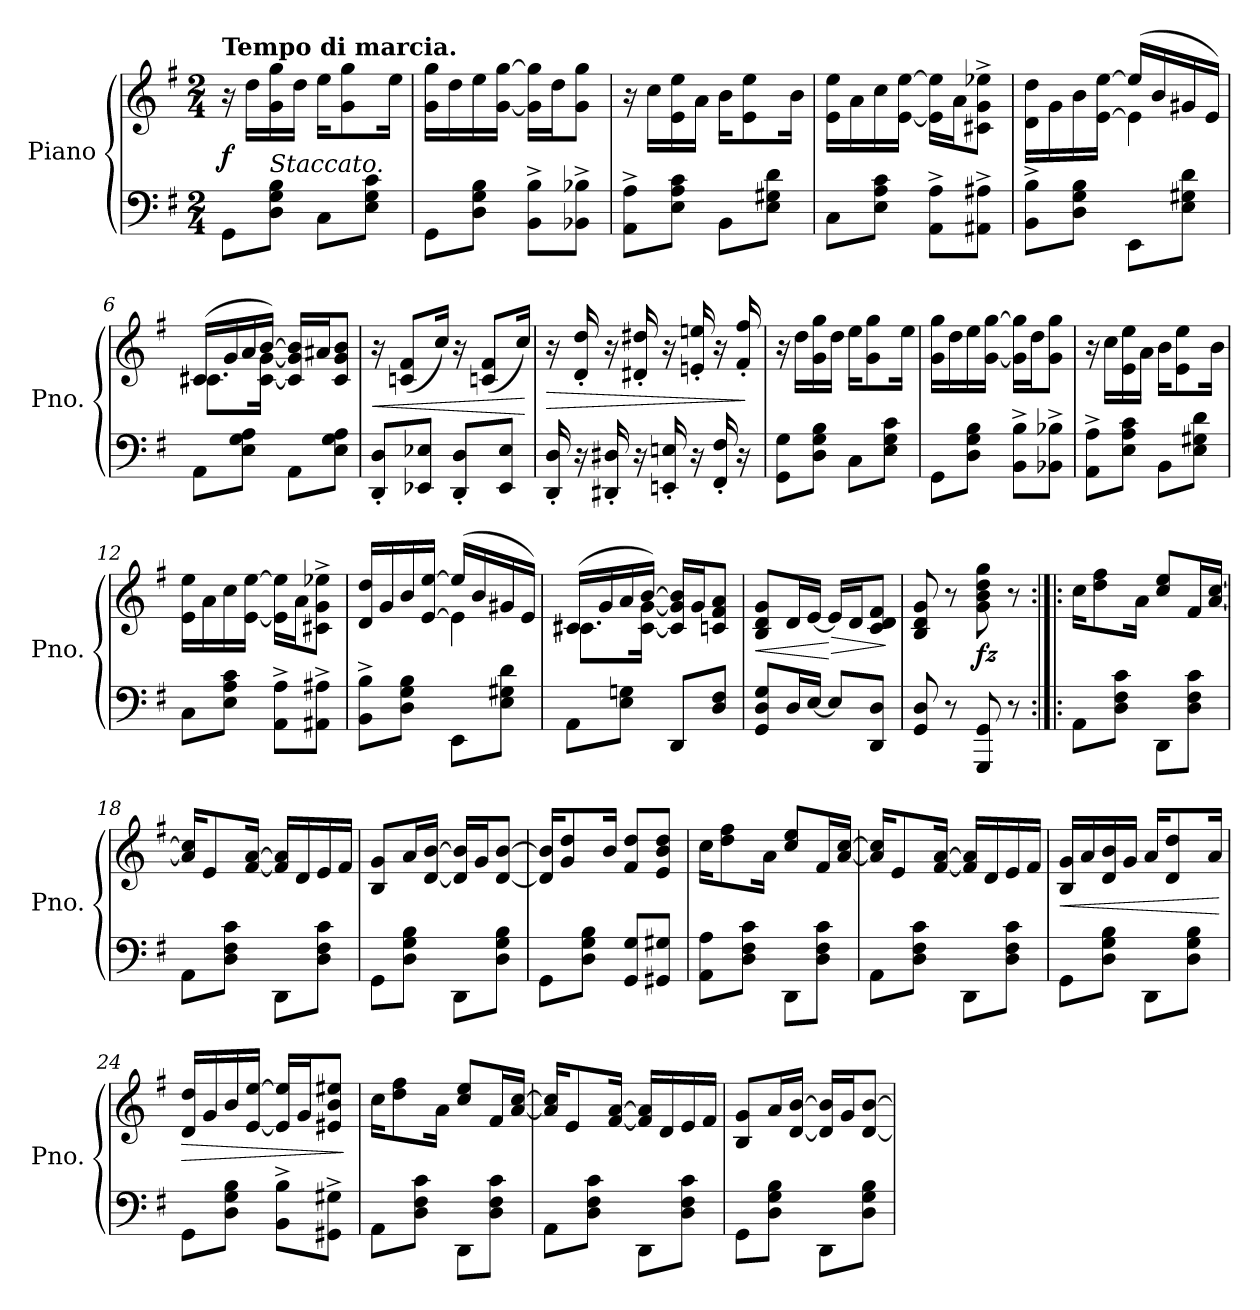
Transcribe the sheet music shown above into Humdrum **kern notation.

**kern	**kern	**dynam
*part1	*part1	*part1
*staff2	*staff1	*staff1/2
*I"Piano	*	*
*I'Pno.	*	*
*clefF4	*clefG2	*
*k[f#]	*k[f#]	*
*M2/4	*M2/4	*
*MM100	*MM100	*
=1	=1	=1
!	!LO:TX:a:B:t=Tempo di marcia.	!
!	!	!LO:DY:b
8GG\L	16r	f
.	16dd\LL	.
!LO:TX:a:i:t=Staccato.	!	!
8D\ 8G\ 8B\J	16g\ 16gg\	.
.	16dd\JJ	.
8C\L	16ee\KL	.
.	8g\ 8gg\	.
8E\ 8G\ 8c\J	.	.
.	16ee\Jk	.
=2	=2	=2
8GG\L	16g\ 16gg\LL	.
.	16dd\	.
8D\ 8G\ 8B\J	16ee\	.
.	[16g\ [16gg\JJ	.
8BB\^ 8B\^L	16g\] 16gg\]LL	.
.	16dd\J	.
8BB-X\^ 8B-X\^J	8g\ 8gg\J	.
=3	=3	=3
8AA\^ 8A\^L	16r	.
.	16cc\LL	.
8E\ 8A\ 8c\J	16e\ 16ee\	.
.	16a\JJ	.
8BB\L	16b\KL	.
.	8e\ 8ee\	.
8E\ 8G#X\ 8d\J	.	.
.	16b\Jk	.
=4	=4	=4
8C\L	16e\ 16ee\LL	.
.	16a\	.
8E\ 8A\ 8c\J	16cc\	.
.	[16e\ [16ee\JJ	.
8AA\^ 8A\^L	16e\] 16ee\]LL	.
.	16a\J	.
8AA#X\^ 8A#X\^J	8c#X\^ 8g\^ 8ee-X\^J	.
!!LO:LB:g=z
=5	=5	=5
*	*^	*
8BB\^ 8B\^L	16d\ 16dd\LL	4ryy	.
.	16g\	.	.
8D\ 8G\ 8B\J	16b\	.	.
.	[16e\ [16ee\JJ	.	.
8EE\L	(<16ee/LL]	4e\]	.
.	16b/	.	.
8E\ 8G#X\ 8d\J	16g#X/	.	.
.	16e/JJ)	.	.
=6	=6	=6	=6
8AA\L	(>16c#X/LL	8.c#\L	.
.	16g/	.	.
8E\ 8G\ 8A\J	16a/	.	.
.	[16b/JJ)	[16c#\ [16g\Jk	.
8AA\L	16c#/] 16g/] 16b/]LL	4ryy	.
.	16a#X/J	.	.
8E\ 8G\ 8A\J	8c#/ 8g/ 8b/J	.	.
*	*v	*v	*
=7	=7	=7
!	!	!LO:HP:b
8DD/' 8D/'L	16r	<
.	(<8cn/ 8f#/L	.
8EE-X/ 8E-X/J	.	.
.	16cc/Jk)	.
8DD/' 8D/'L	16r	.
.	(<8cn/ 8f#/L	.
8EE-/ 8E-/J	.	.
.	16cc/Jk)	.
.	.	[
=8	=8	=8
!	!	!LO:HP:b
16DD/' 16D/'	16r	>
16r	16d/' 16dd/'	.
16DD#X/' 16D#X/'	16r	.
16r	16d#X/' 16dd#X/'	.
16EEn/' 16En/'	16r	.
16r	16en/' 16een/'	.
16FF#/' 16F#/'	16r	.
16r	16f#/' 16ff#/'	.
.	.	]
!!LO:LB:g=z
=9	=9	=9
8GG\ 8G\L	16r	.
.	16dd\LL	.
8D\ 8G\ 8B\J	16g\ 16gg\	.
.	16dd\JJ	.
8C\L	16ee\KL	.
.	8g\ 8gg\	.
8E\ 8G\ 8c\J	.	.
.	16ee\Jk	.
=10	=10	=10
8GG\L	16g\ 16gg\LL	.
.	16dd\	.
8D\ 8G\ 8B\J	16ee\	.
.	[16g\ [16gg\JJ	.
8BB\^ 8B\^L	16g\] 16gg\]LL	.
.	16dd\J	.
8BB-X\^ 8B-X\^J	8g\ 8gg\J	.
=11	=11	=11
8AA\^ 8A\^L	16r	.
.	16cc\LL	.
8E\ 8A\ 8c\J	16e\ 16ee\	.
.	16a\JJ	.
8BB\L	16b\KL	.
.	8e\ 8ee\	.
8E\ 8G#X\ 8d\J	.	.
.	16b\Jk	.
=12	=12	=12
8C\L	16e\ 16ee\LL	.
.	16a\	.
8E\ 8A\ 8c\J	16cc\	.
.	[16e\ [16ee\JJ	.
8AA\^ 8A\^L	16e\] 16ee\]LL	.
.	16a\J	.
8AA#X\^ 8A#X\^J	8c#X\^ 8g\^ 8ee-X\^J	.
!!LO:LB:g=z
=13	=13	=13
*	*^	*
8BB\^ 8B\^L	16d/ 16dd/LL	4ryy	.
.	16g/	.	.
8D\ 8G\ 8B\J	16b/	.	.
.	[16e/ [16ee/JJ	.	.
8EE\L	(<16ee/LL]	4e\]	.
.	16b/	.	.
8E\ 8G#X\ 8d\J	16g#X/	.	.
.	16e/JJ)	.	.
=14	=14	=14	=14
8AA\L	(>16c#X/LL	8.c#\L	.
.	16g/	.	.
8E\ 8Gn\J	16a/	.	.
.	[16b/JJ)	[16c#\ [16g\Jk	.
8DD/L	16c#/] 16g/] 16b/]LL	4ryy	.
.	16g/J	.	.
8D/ 8F#/J	8cn/ 8f#/ 8a/J	.	.
*	*v	*v	*
=15	=15	=15
!	!	!LO:HP:b
8GG/ 8D/ 8G/L	8B/ 8d/ 8g/L	<
16D/L	16d/L	.
[16E/JJ	[16e/JJ	.
!	!	!LO:HP:n=1:b
8E/L]	16e/LL]	[ >
.	16d/J	.
8DD/ 8D/J	8c/ 8d/ 8f#/J	.
.	.	]
=16	=16	=16
8GG/ 8D/	8B/ 8d/ 8g/	.
8r	8r	.
!	!	!LO:DY:b
8GGG/ 8GG/	8g\ 8b\ 8dd\ 8gg\	fz
8r	8r	.
!!LO:PB:g=z
=17:|!|:	=17:|!|:	=17:|!|:
!	!	!LO:DY:b
!	!	!LO:DY:n=1:b
!	!	!LO:DY:n=2:b
8AA\L	16cc\KL	mf other-dynamics ff
.	8dd\ 8ff#\	.
8D\ 8F#\ 8c\J	.	.
.	16a\Jk	.
8DD\L	8cc/ 8ee/L	.
8D\ 8F#\ 8c\J	16f#/L	.
.	[16a/ [16cc/JJ	.
=18	=18	=18
8AA\L	16a/] 16cc/]KL	.
.	8e/	.
8D\ 8F#\ 8c\J	.	.
.	[16f#/ [16a/Jk	.
8DD\L	16f#/] 16a/]LL	.
.	16d/	.
8D\ 8F#\ 8c\J	16e/	.
.	16f#/JJ	.
=19	=19	=19
8GG\L	8B/ 8g/L	.
8D\ 8G\ 8B\J	16a/L	.
.	[16d/ [16b/JJ	.
8DD\L	16d/] 16b/]LL	.
.	16g/J	.
8D\ 8G\ 8B\J	[8d/ [8b/J	.
=20	=20	=20
8GG\L	16d/] 16b/]KL	.
.	8g/ 8dd/	.
8D\ 8G\ 8B\J	.	.
.	16b/Jk	.
8GG/ 8G/L	8f#/ 8dd/L	.
8GG#X/ 8G#X/J	8e/ 8b/ 8dd/J	.
=21	=21	=21
8AA\ 8A\L	16cc\KL	.
.	8dd\ 8ff#\	.
8D\ 8F#\ 8c\J	.	.
.	16a\Jk	.
8DD\L	8cc/ 8ee/L	.
8D\ 8F#\ 8c\J	16f#/L	.
.	[16a/ [16cc/JJ	.
!!LO:LB:g=z
=22	=22	=22
8AA\L	16a/] 16cc/]KL	.
.	8e/	.
8D\ 8F#\ 8c\J	.	.
.	[16f#/ [16a/Jk	.
8DD\L	16f#/] 16a/]LL	.
.	16d/	.
8D\ 8F#\ 8c\J	16e/	.
.	16f#/JJ	.
=23	=23	=23
!	!	!LO:HP:b
8GG\L	16B/ 16g/LL	<
.	16a/	.
8D\ 8G\ 8B\J	16d/ 16b/	.
.	16g/JJ	.
8DD\L	16a/KL	.
.	8d/ 8dd/	.
8D\ 8G\ 8B\J	.	.
.	16a/Jk	.
.	.	[
=24	=24	=24
!	!	!LO:HP:b
8GG\L	16d/ 16dd/LL	>
.	16g/	.
8D\ 8G\ 8B\J	16b/	.
.	[16e/ [16ee/JJ	.
8BB\^ 8B\^L	16e/] 16ee/]LL	.
.	16g/J	.
8GG#X\^ 8G#X\^J	8e#X/ 8b/ 8ee#X/J	.
.	.	]
=25	=25	=25
8AA\L	16cc\KL	.
.	8dd\ 8ff#\	.
8D\ 8F#\ 8c\J	.	.
.	16a\Jk	.
8DD\L	8cc/ 8ee/L	.
8D\ 8F#\ 8c\J	16f#/L	.
.	[16a/ [16cc/JJ	.
=26	=26	=26
8AA\L	16a/] 16cc/]KL	.
.	8e/	.
8D\ 8F#\ 8c\J	.	.
.	[16f#/ [16a/Jk	.
8DD\L	16f#/] 16a/]LL	.
.	16d/	.
8D\ 8F#\ 8c\J	16e/	.
.	16f#/JJ	.
!!LO:LB:g=z
=27	=27	=27
8GG\L	8B/ 8g/L	.
8D\ 8G\ 8B\J	16a/L	.
.	[16d/ [16b/JJ	.
8DD\L	16d/] 16b/]LL	.
.	16g/J	.
8D\ 8G\ 8B\J	[8d/ [8b/J	.
=	=	=
*-	*-	*-
